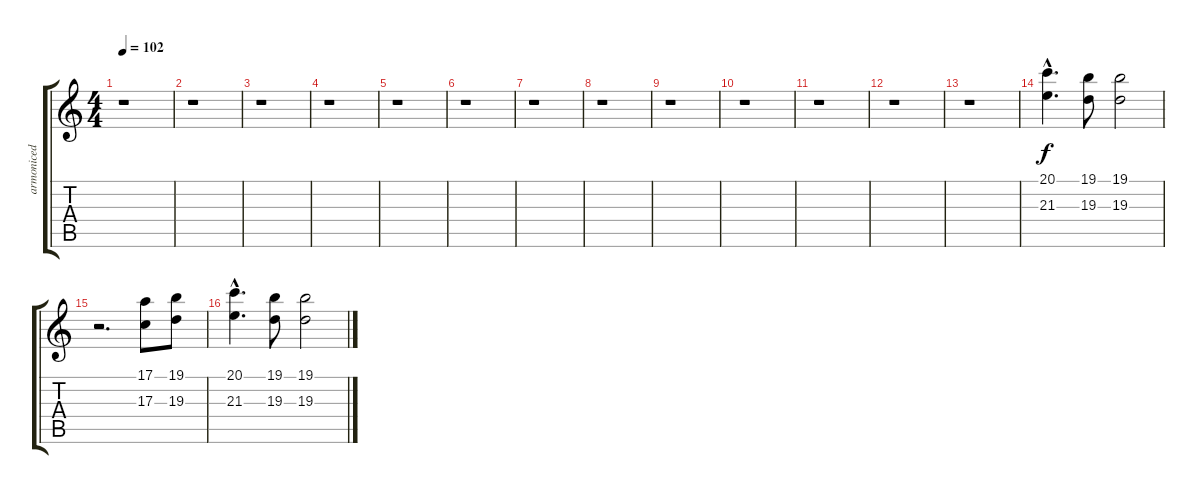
\track ("armoniced vocals" "armoniced ") {instrument oboe}
\staff {score tabs}
\tuning (E4 B3 G3 D3 A2 E2) {hide}
\ts (4 4)
\tempo 102
\clef g2
\ks c
r.1{dy f} |
r.1 |
r.1 |
r.1 |
r.1 |
r.1 |
r.1 |
r.1 |
r.1 |
r.1 |
r.1 |
r.1 |
r.1 |
(20.1{hac} 21.3{hac}).4{d} (19.1 19.3).8 (19.1 19.3).2 |
r.2{d} (17.1 17.3).8 (19.1 19.3).8 |
(20.1{hac} 21.3{hac}).4{d} (19.1 19.3).8 (19.1 19.3).2
